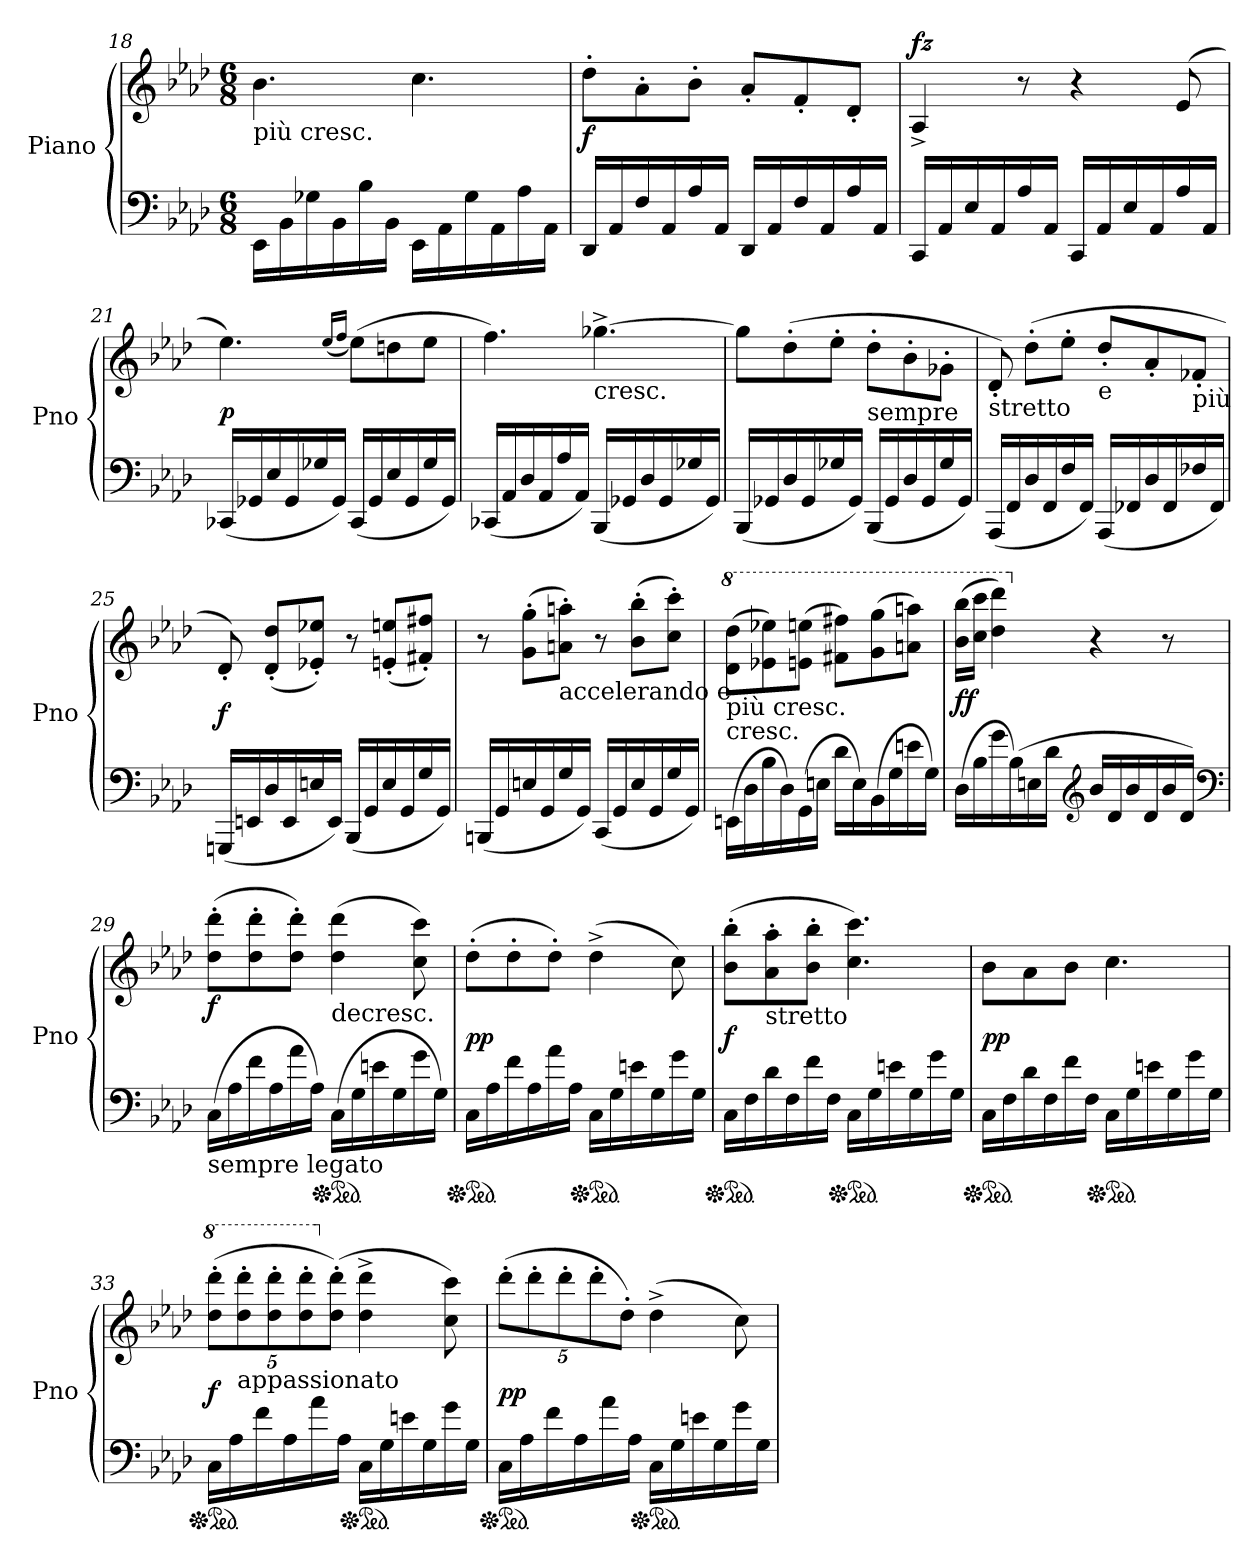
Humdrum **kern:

**kern	**kern	**dynam
*part1	*part1	*part1
*staff2	*staff1	*staff1/2
*I"Piano	*	*
*I'Pno	*	*
*clefF4	*clefG2	*
*k[b-e-a-d-]	*k[b-e-a-d-]	*
*M6/8	*M6/8	*
=18	=18	=18
!	!LO:TX:b:t=più cresc.	!
16EE-\LL	4.b-\	.
16BB-\	.	.
16G-X\	.	.
16BB-\	.	.
16B-\	.	.
16BB-\JJ	.	.
16EE-\LL	4.cc\	.
16AA-\	.	.
16G-\	.	.
16AA-\	.	.
16A-\	.	.
16AA-\JJ	.	.
=19	=19	=19
16DD-/LL	8dd-'\L	f
16AA-/	.	.
16F/	8a-'\	.
16AA-/	.	.
16A-/	8b-'\J	.
16AA-/JJ	.	.
16DD-/LL	8a-'/L	.
16AA-/	.	.
16F/	8f'/	.
16AA-/	.	.
16A-/	8d-'/J	.
16AA-/JJ	.	.
=20	=20	=20
!	!	!LO:DY:a
16CC/LL	4A-^/	fz
16AA-/	.	.
16E-/	.	.
16AA-/	.	.
16A-/	8r	.
16AA-/JJ	.	.
16CC/LL	4r	.
16AA-/	.	.
16E-/	.	.
16AA-/	.	.
16A-/	(8e-/	.
16AA-/JJ	.	.
=21	=21	=21
(16CC-X/LL	4.ee-\)	p
16GG-X/	.	.
16E-/	.	.
16GG-/	.	.
16G-X/	.	.
16GG-/JJ)	.	.
.	(16qee-/LL	.
.	16qff/JJ	.
(16CC-/LL	(8ee-\L)	.
16GG-/	.	.
16E-/	8ddn\	.
16GG-/	.	.
16G-/	8ee-\J	.
16GG-/JJ)	.	.
=22	=22	=22
(16CC-X/LL	4.ff\)	.
16AA-/	.	.
16D-/	.	.
16AA-/	.	.
16A-/	.	.
16AA-/JJ)	.	.
!	!LO:TX:b:t=cresc.	!
(16BBB-/LL	[4.gg-X^\	.
16GG-X/	.	.
16D-/	.	.
16GG-/	.	.
16G-X/	.	.
16GG-/JJ)	.	.
=23	=23	=23
(16BBB-/LL	8gg-\L]	.
16GG-X/	.	.
16D-/	(8dd-'\	.
16GG-/	.	.
16G-X/	8ee-'\J	.
16GG-/JJ)	.	.
!	!LO:TX:b:t=sempre	!
(16BBB-/LL	8dd-'\L	.
16GG-/	.	.
16D-/	8b-'\	.
16GG-/	.	.
16G-/	8g-X'\J	.
16GG-/JJ)	.	.
=24	=24	=24
!	!LO:TX:b:t=stretto	!
(16AAA-/LL	8d-'/)	.
16FF/	.	.
16D-/	(8dd-'\L	.
16FF/	.	.
16F/	8ee-'\J	.
16FF/JJ)	.	.
!	!LO:TX:b:t=e	!
(16AAA-/LL	8dd-'/L	.
16FF-X/	.	.
16D-/	8a-'/	.
16FF-/	.	.
!	!LO:TX:b:t=più	!
16F-X/	8f-X'/J	.
16FF-/JJ)	.	.
=25	=25	=25
(16GGGn/LL	8d-'/)	f
16EEn/	.	.
16D-/	(8d-'/ 8dd-'/L	.
16EE/	.	.
16En/	8e-X'/ 8ee-X'/J)	.
16EE/JJ)	.	.
(16BBB-/LL	8r	.
16GG/	.	.
16E/	(8en'/ 8een'/L	.
16GG/	.	.
16G/	8f#X'/ 8ff#X'/J)	.
16GG/JJ)	.	.
=26	=26	=26
(16BBBn/LL	8r	.
16GG/	.	.
16En/	(8g'\ 8gg'\L	.
16GG/	.	.
!	!LO:TX:b:t=accelerando e	!
16G/	8an'\ 8aan'\J)	.
16GG/JJ)	.	.
(16CC/LL	8r	.
16GG/	.	.
16E/	(8b-'\ 8bb-'\L	.
16GG/	.	.
16G/	8cc'\ 8ccc'\J)	.
16GG/JJ)	.	.
=27	=27	=27
*	*8va	*
!	!LO:TX:c:t=cresc.	!
!	!LO:TX:b:t=più cresc.	!
(16EEn\LL	(8dd-\ 8ddd-\L	.
16D-\	.	.
16B-\	8ee-X\ 8eee-X\)	.
16D-\)	.	.
(16GG\	(8een\ 8eeen\J	.
16En\JJ	.	.
16d-\LL	8ff#X\ 8fff#X\L)	.
16E\)	.	.
(16BB-\	(8gg\ 8ggg\	.
16G\	.	.
16en\	8aan\ 8aaan\J)	.
16G\JJ)	.	.
=28	=28	=28
(16D-\LL	(16bb-\ 16bbb-\LL	ff
16B-\	16ccc\ 16cccc\JJ	.
16g\	4ddd-\ 4dddd-\)	.
(16B-\)	.	.
16En\	.	.
16d-\JJ	.	.
*clefG2	*	*
*	*X8va	*
16b-/LL	4r	.
16d-/	.	.
16b-/	.	.
16d-/	.	.
16b-/	8r	.
16d-/JJ)	.	.
*clefF4	*	*
=29	=29	=29
!LO:TX:b:t=sempre legato	!	!
(16C\LL	(8dd-'\ 8ddd-'\L	f
16A-\	.	.
16f\	8dd-'\ 8ddd-'\	.
16A-\	.	.
16a-\	8dd-'\ 8ddd-'\J)	.
16A-\JJ)	.	.
!	!LO:TX:c:t=decresc.	!
*Xped	*	*
*ped	*	*
(16C\LL	(4dd-\ 4ddd-\	.
16G\	.	.
16en\	.	.
16G\	.	.
16g\	8cc\ 8ccc\)	.
16G\JJ)	.	.
=30	=30	=30
*Xped	*	*
*ped	*	*
16C\LL	(8dd-'\L	pp
16A-\	.	.
16f\	8dd-'\	.
16A-\	.	.
16a-\	8dd-'\J)	.
16A-\JJ	.	.
*Xped	*	*
*ped	*	*
16C\LL	(4dd-^\	.
16G\	.	.
16en\	.	.
16G\	.	.
16g\	8cc\)	.
16G\JJ	.	.
=31	=31	=31
*Xped	*	*
*ped	*	*
16C\LL	(8b-'\ 8bb-'\L	f
16F\	.	.
!	!LO:TX:b:t=stretto	!
16d-\	8a-'\ 8aa-'\	.
16F\	.	.
16f\	8b-'\ 8bb-'\J	.
16F\JJ	.	.
*Xped	*	*
*ped	*	*
16C\LL	4.cc\ 4.ccc\)	.
16G\	.	.
16en\	.	.
16G\	.	.
16g\	.	.
16G\JJ	.	.
=32	=32	=32
*Xped	*	*
*ped	*	*
16C\LL	8b-\L	pp
16F\	.	.
16d-\	8a-\	.
16F\	.	.
16f\	8b-\J	.
16F\JJ	.	.
*Xped	*	*
*ped	*	*
16C\LL	4.cc\	.
16G\	.	.
16en\	.	.
16G\	.	.
16g\	.	.
16G\JJ	.	.
=33	=33	=33
*	*8va	*
*Xped	*	*
*ped	*	*
16C\LL	(40%3ddd-'\ 40%3dddd-'\L	f
16A-\	.	.
!	!LO:TX:b:t=appassionato	!
.	40%3ddd-'\ 40%3dddd-'\	.
16f\	.	.
.	40%3ddd-'\ 40%3dddd-'\	.
16A-\	.	.
.	40%3ddd-'\ 40%3dddd-'\	.
16a-\	.	.
*	*X8va	*
.	(40%3dd-'\ 40%3ddd-'\J)	.
16A-\JJ	.	.
*Xped	*	*
*ped	*	*
16C\LL	4dd-^\ 4ddd-^\	.
16G\	.	.
16en\	.	.
16G\	.	.
16g\	8cc\ 8ccc\)	.
16G\JJ	.	.
=34	=34	=34
*Xped	*	*
*ped	*	*
16C\LL	(40%3ddd-'\L	pp
16A-\	.	.
.	40%3ddd-'\	.
16f\	.	.
.	40%3ddd-'\	.
16A-\	.	.
.	40%3ddd-'\	.
16a-\	.	.
.	40%3dd-'\J)	.
16A-\JJ	.	.
*Xped	*	*
*ped	*	*
16C\LL	(4dd-^\	.
16G\	.	.
16en\	.	.
16G\	.	.
16g\	8cc\)	.
16G\JJ	.	.
=	=	=
*-	*-	*-
